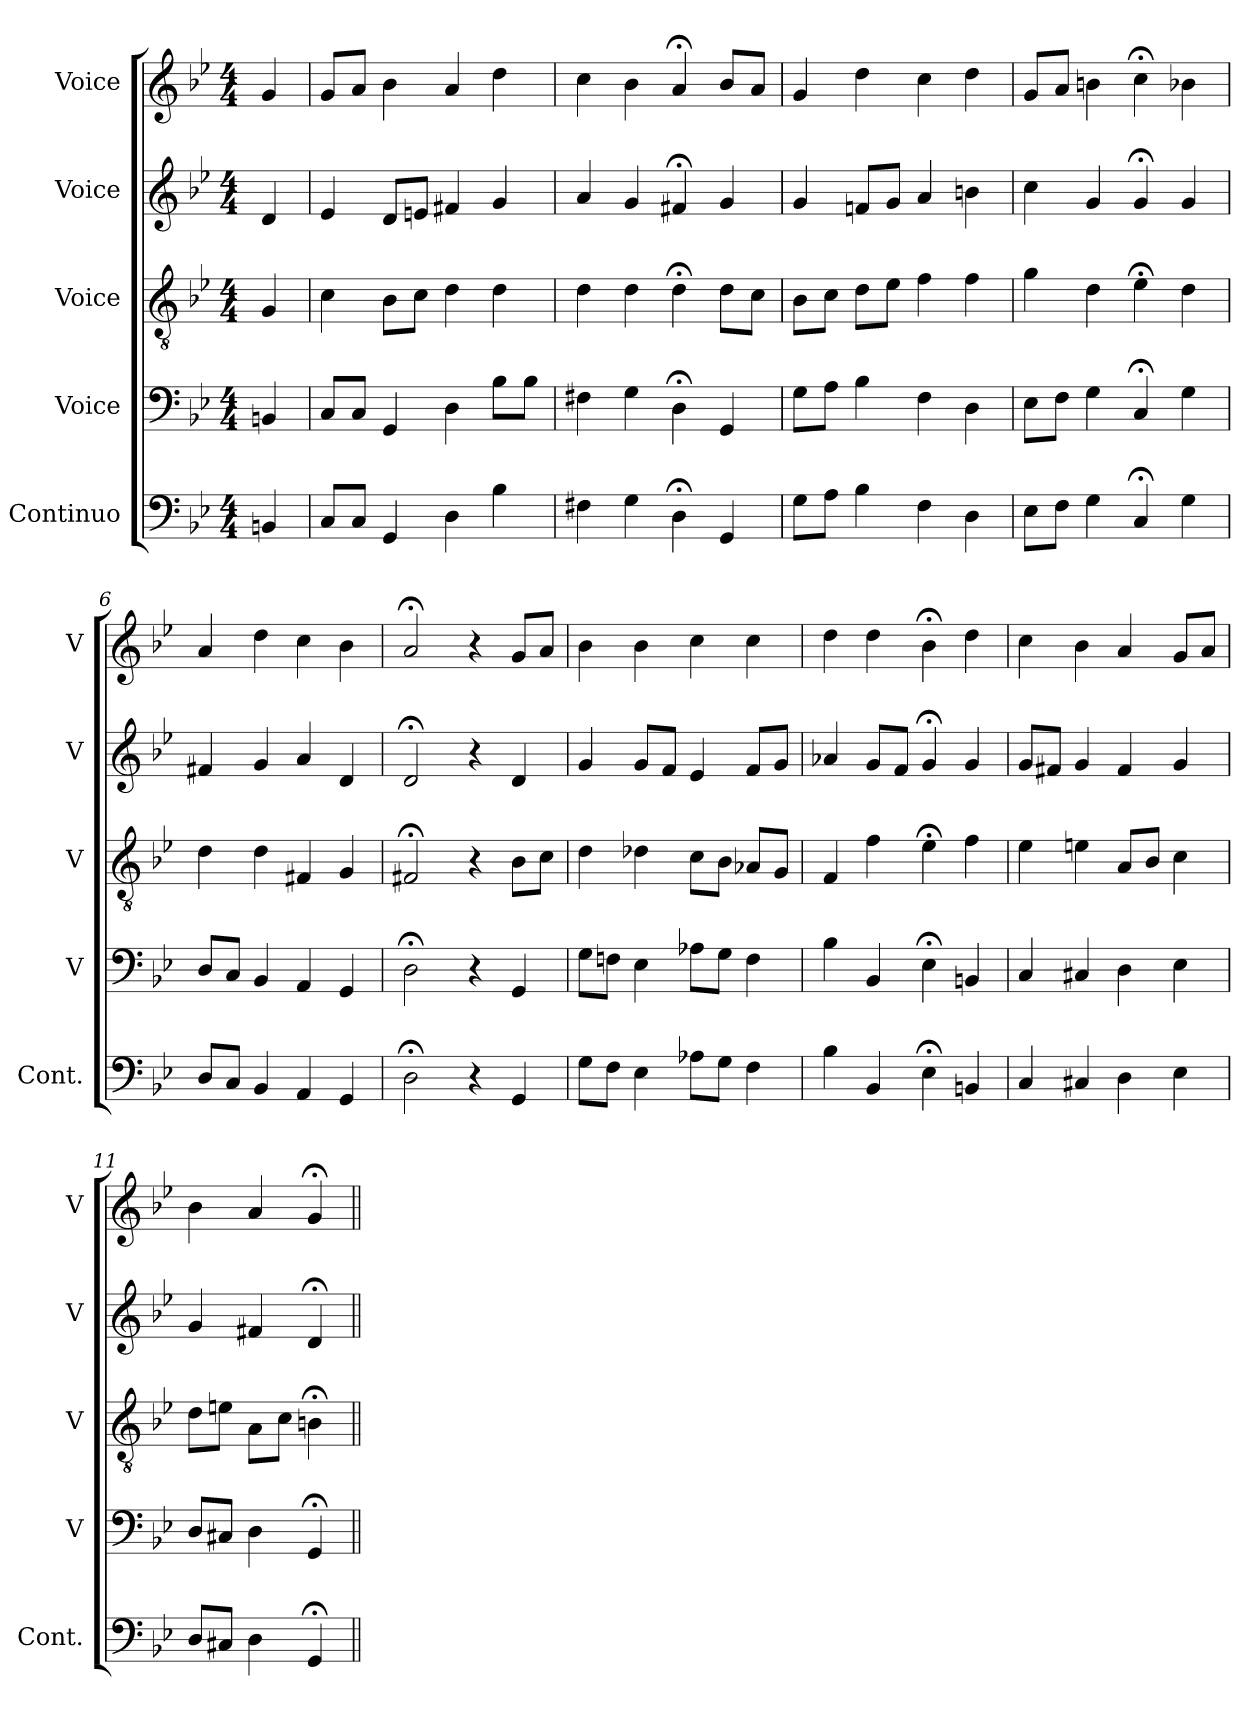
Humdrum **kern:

**kern	**kern	**kern	**kern	**kern
*part5	*part4	*part3	*part2	*part1
*staff5	*staff4	*staff3	*staff2	*staff1
*I"Continuo	*I"Voice	*I"Voice	*I"Voice	*I"Voice
*I'Cont.	*I'V	*I'V	*I'V	*I'V
*clefF4	*clefF4	*clefGv2	*clefG2	*clefG2
*k[b-e-]	*k[b-e-]	*k[b-e-]	*k[b-e-]	*k[b-e-]
*M4/4	*M4/4	*M4/4	*M4/4	*M4/4
=	=	=	=	=
4BBn	4BBn	4G	4d	4g
=2	=2	=2	=2	=2
8CL	8CL	4c	4e-	8gL
8CJ	8CJ	.	.	8aJ
4GG	4GG	8B-L	8dL	4b-
.	.	8cJ	8enJ	.
4D	4D	4d	4f#X	4a
4B-	8B-L	4d	4g	4dd
.	8B-J	.	.	.
=3	=3	=3	=3	=3
4F#X	4F#X	4d	4a	4cc
4G	4G	4d	4g	4b-
4D;<	4D;<	4d;<	4f#X;<	4a;<
4GG	4GG	8dL	4g	8b-L
.	.	8cJ	.	8aJ
=4	=4	=4	=4	=4
8GL	8GL	8B-L	4g	4g
8AJ	8AJ	8cJ	.	.
4B-	4B-	8dL	8fnL	4dd
.	.	8e-J	8gJ	.
4F	4F	4f	4a	4cc
4D	4D	4f	4bn	4dd
=5	=5	=5	=5	=5
8E-L	8E-L	4g	4cc	8gL
8FJ	8FJ	.	.	8aJ
4G	4G	4d	4g	4bn
4C;<	4C;<	4e-;<	4g;<	4cc;<
4G	4G	4d	4g	4b-X
=6	=6	=6	=6	=6
8DL	8DL	4d	4f#X	4a
8CJ	8CJ	.	.	.
4BB-	4BB-	4d	4g	4dd
4AA	4AA	4F#X	4a	4cc
4GG	4GG	4G	4d	4b-
=7	=7	=7	=7	=7
2D;<	2D;<	2F#X;<	2d;<	2a;<
4r	4r	4r	4r	4r
4GG	4GG	8B-L	4d	8gL
.	.	8cJ	.	8aJ
=8	=8	=8	=8	=8
8GL	8GL	4d	4g	4b-
8FJ	8FnJ	.	.	.
4E-	4E-	4d-X	8gL	4b-
.	.	.	8fJ	.
8A-XL	8A-XL	8cL	4e-	4cc
8GJ	8GJ	8B-J	.	.
4F	4F	8A-XL	8fL	4cc
.	.	8GJ	8gJ	.
=9	=9	=9	=9	=9
4B-	4B-	4F	4a-X	4dd
4BB-	4BB-	4f	8gL	4dd
.	.	.	8fJ	.
4E-;<	4E-;<	4e-;<	4g;<	4b-;<
4BBn	4BBn	4f	4g	4dd
=10	=10	=10	=10	=10
4C	4C	4e-	8gL	4cc
.	.	.	8f#XJ	.
4C#X	4C#X	4en	4g	4b-
4D	4D	8AL	4f#	4a
.	.	8B-J	.	.
4E-	4E-	4c	4g	8gL
.	.	.	.	8aJ
=11	=11	=11	=11	=11
8DL	8DL	8dL	4g	4b-
8C#XJ	8C#XJ	8enJ	.	.
4D	4D	8AL	4f#X	4a
.	.	8cJ	.	.
4GG;<	4GG;<	4Bn;<	4d;<	4g;<
=||	=||	=||	=||	=||
*-	*-	*-	*-	*-
